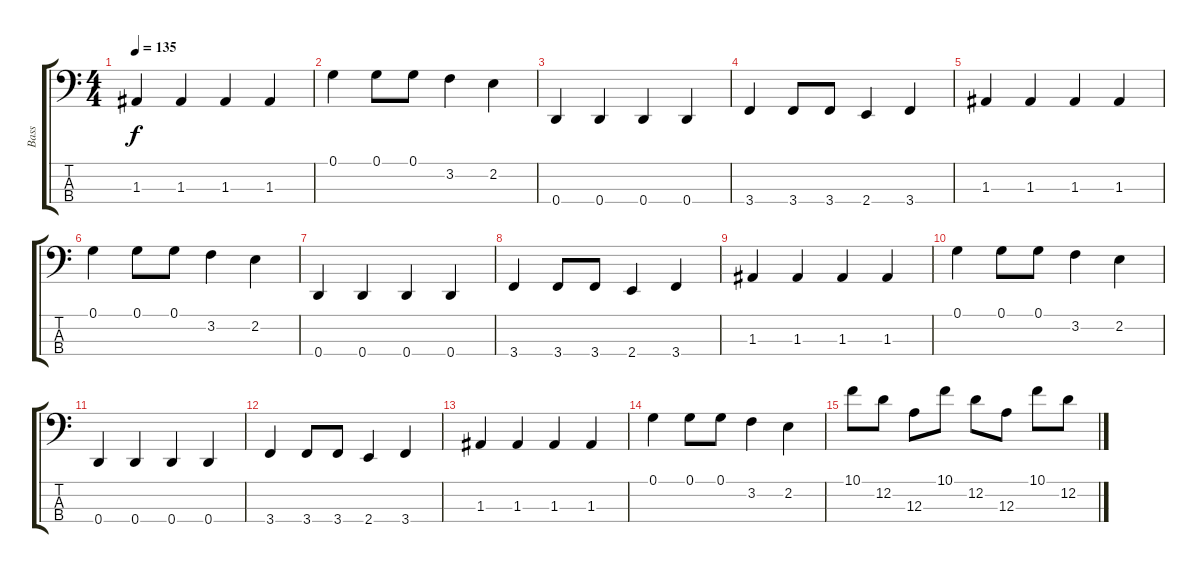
\track ("Bass" "Bass") {instrument electricbassfinger}
\staff {score tabs}
\tuning (G2 D2 A1 D1) {hide}
\ts (4 4)
\tempo 135
\clef f4
\ks c
1.3.4{dy f} 1.3.4 1.3.4 1.3.4 |
0.1.4 0.1.8 0.1.8 3.2.4 2.2.4 |
0.4.4 0.4.4 0.4.4 0.4.4 |
3.4.4 3.4.8 3.4.8 2.4.4 3.4.4 |
1.3.4 1.3.4 1.3.4 1.3.4 |
0.1.4 0.1.8 0.1.8 3.2.4 2.2.4 |
0.4.4 0.4.4 0.4.4 0.4.4 |
3.4.4 3.4.8 3.4.8 2.4.4 3.4.4 |
1.3.4 1.3.4 1.3.4 1.3.4 |
0.1.4 0.1.8 0.1.8 3.2.4 2.2.4 |
0.4.4 0.4.4 0.4.4 0.4.4 |
3.4.4 3.4.8 3.4.8 2.4.4 3.4.4 |
1.3.4 1.3.4 1.3.4 1.3.4 |
0.1.4 0.1.8 0.1.8 3.2.4 2.2.4 |
10.1.8 12.2.8 12.3.8 10.1.8 12.2.8 12.3.8 10.1.8 12.2.8
